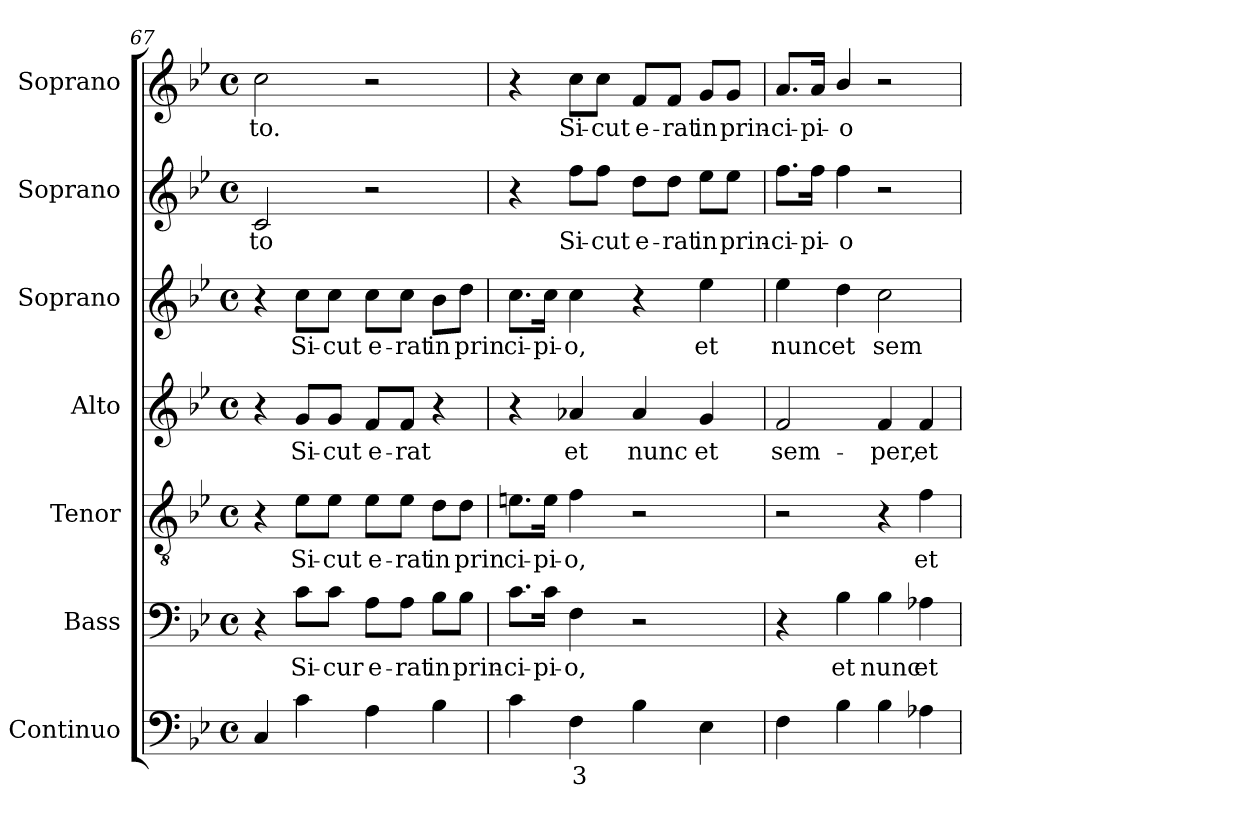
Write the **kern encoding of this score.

**kern	**text	**kern	**text	**kern	**text	**kern	**text	**kern	**text	**kern	**text	**kern	**text
*part7	*part7	*part6	*part6	*part5	*part5	*part4	*part4	*part3	*part3	*part2	*part2	*part1	*part1
*staff7	*staff7	*staff6	*staff6	*staff5	*staff5	*staff4	*staff4	*staff3	*staff3	*staff2	*staff2	*staff1	*staff1
*I"Continuo	*	*I"Bass	*	*I"Tenor	*	*I"Alto	*	*I"Soprano	*	*I"Soprano	*	*I"Soprano	*
*I'Cont.	*	*I'B.	*	*I'T.	*	*I'A.	*	*I'S.	*	*I'S.	*	*I'S.	*
*clefF4	*	*clefF4	*	*clefGv2	*	*clefG2	*	*clefG2	*	*clefG2	*	*clefG2	*
*	*	*	*	*ITrd7c12	*	*	*	*	*	*	*	*	*
*k[b-e-]	*	*k[b-e-]	*	*k[b-e-]	*	*k[b-e-]	*	*k[b-e-]	*	*k[b-e-]	*	*k[b-e-]	*
*B-:	*	*B-:	*	*B-:	*	*B-:	*	*B-:	*	*B-:	*	*B-:	*
*M4/4	*	*M4/4	*	*M4/4	*	*M4/4	*	*M4/4	*	*M4/4	*	*M4/4	*
*met(c)	*	*met(c)	*	*met(c)	*	*met(c)	*	*met(c)	*	*met(c)	*	*met(c)	*
=67	=67	=67	=67	=67	=67	=67	=67	=67	=67	=67	=67	=67	=67
!	!	!	!	!	!	!	!	!	!	!	!LO:LY:b:color=#000000	!	!
!	!	!	!	!	!	!	!	!	!	!	!	!	!LO:LY:b:color=#000000
4Ci/	.	4r	.	4r	.	4r	.	4r	.	2ci/	-to	2cci\	-to.
!	!	!	!LO:LY:b:color=#000000	!	!	!	!	!	!	!	!	!	!
!	!	!	!	!	!LO:LY:b:color=#000000	!	!	!	!	!	!	!	!
!	!	!	!	!	!	!	!LO:LY:b:color=#000000	!	!	!	!	!	!
!	!	!	!	!	!	!	!	!	!LO:LY:b:color=#000000	!	!	!	!
4ci\	.	8ci\L	Si-	8E-i\L	Si-	8gi/L	Si-	8cci\L	Si-	.	.	.	.
!	!	!	!LO:LY:b:color=#000000	!	!	!	!	!	!	!	!	!	!
!	!	!	!	!	!LO:LY:b:color=#000000	!	!	!	!	!	!	!	!
!	!	!	!	!	!	!	!LO:LY:b:color=#000000	!	!	!	!	!	!
!	!	!	!	!	!	!	!	!	!LO:LY:b:color=#000000	!	!	!	!
.	.	8ci\J	-cur	8E-i\J	-cut	8gi/J	-cut	8cci\J	-cut	.	.	.	.
!	!	!	!LO:LY:b:color=#000000	!	!	!	!	!	!	!	!	!	!
!	!	!	!	!	!LO:LY:b:color=#000000	!	!	!	!	!	!	!	!
!	!	!	!	!	!	!	!LO:LY:b:color=#000000	!	!	!	!	!	!
!	!	!	!	!	!	!	!	!	!LO:LY:b:color=#000000	!	!	!	!
4Ai\	.	8Ai\L	e-	8E-i\L	e-	8fi/L	e-	8cci\L	e-	2r	.	2r	.
!	!	!	!LO:LY:b:color=#000000	!	!	!	!	!	!	!	!	!	!
!	!	!	!	!	!LO:LY:b:color=#000000	!	!	!	!	!	!	!	!
!	!	!	!	!	!	!	!LO:LY:b:color=#000000	!	!	!	!	!	!
!	!	!	!	!	!	!	!	!	!LO:LY:b:color=#000000	!	!	!	!
.	.	8Ai\J	-rat	8E-i\J	-rat	8fi/J	-rat	8cci\J	-rat	.	.	.	.
!	!	!	!LO:LY:b:color=#000000	!	!	!	!	!	!	!	!	!	!
!	!	!	!	!	!LO:LY:b:color=#000000	!	!	!	!	!	!	!	!
!	!	!	!	!	!	!	!	!	!LO:LY:b:color=#000000	!	!	!	!
4B-i\	.	8B-i\L	in	8Di\L	in	4r	.	8b-i\L	in	.	.	.	.
!	!	!	!LO:LY:b:color=#000000	!	!	!	!	!	!	!	!	!	!
!	!	!	!	!	!LO:LY:b:color=#000000	!	!	!	!	!	!	!	!
!	!	!	!	!	!	!	!	!	!LO:LY:b:color=#000000	!	!	!	!
.	.	8B-i\J	prin-	8Di\J	prin	.	.	8ddi\J	prin	.	.	.	.
=68	=68	=68	=68	=68	=68	=68	=68	=68	=68	=68	=68	=68	=68
!	!	!	!LO:LY:b:color=#000000	!	!	!	!	!	!	!	!	!	!
!	!	!	!	!	!LO:LY:b:color=#000000	!	!	!	!	!	!	!	!
!	!	!	!	!	!	!	!	!	!LO:LY:b:color=#000000	!	!	!	!
4ci\	.	8.ci\L	-ci-	8.Eni\L	ci-	4r	.	8.cci\L	ci-	4r	.	4r	.
!	!	!	!LO:LY:b:color=#000000	!	!	!	!	!	!	!	!	!	!
!	!	!	!	!	!LO:LY:b:color=#000000	!	!	!	!	!	!	!	!
!	!	!	!	!	!	!	!	!	!LO:LY:b:color=#000000	!	!	!	!
.	.	16ci\Jk	-pi-	16Ei\Jk	-pi-	.	.	16cci\Jk	-pi-	.	.	.	.
!	!LO:LY:b:color=#000000	!	!	!	!	!	!	!	!	!	!	!	!
!	!	!	!LO:LY:b:color=#000000	!	!	!	!	!	!	!	!	!	!
!	!	!	!	!	!LO:LY:b:color=#000000	!	!	!	!	!	!	!	!
!	!	!	!	!	!	!	!LO:LY:b:color=#000000	!	!	!	!	!	!
!	!	!	!	!	!	!	!	!	!LO:LY:b:color=#000000	!	!	!	!
!	!	!	!	!	!	!	!	!	!	!	!LO:LY:b:color=#000000	!	!
!	!	!	!	!	!	!	!	!	!	!	!	!	!LO:LY:b:color=#000000
4Fi\	3	4Fi\	-o,	4Fi\	-o,	4a-Xi/	et	4cci\	-o,	8ffi\L	Si-	8cci\L	Si-
!	!	!	!	!	!	!	!	!	!	!	!LO:LY:b:color=#000000	!	!
!	!	!	!	!	!	!	!	!	!	!	!	!	!LO:LY:b:color=#000000
.	.	.	.	.	.	.	.	.	.	8ffi\J	-cut	8cci\J	-cut
!	!	!	!	!	!	!	!LO:LY:b:color=#000000	!	!	!	!	!	!
!	!	!	!	!	!	!	!	!	!	!	!LO:LY:b:color=#000000	!	!
!	!	!	!	!	!	!	!	!	!	!	!	!	!LO:LY:b:color=#000000
4B-i\	.	2r	.	2r	.	4a-i/	nunc	4r	.	8ddi\L	e-	8fi/L	e-
!	!	!	!	!	!	!	!	!	!	!	!LO:LY:b:color=#000000	!	!
!	!	!	!	!	!	!	!	!	!	!	!	!	!LO:LY:b:color=#000000
.	.	.	.	.	.	.	.	.	.	8ddi\J	-rat	8fi/J	-rat
!	!	!	!	!	!	!	!LO:LY:b:color=#000000	!	!	!	!	!	!
!	!	!	!	!	!	!	!	!	!LO:LY:b:color=#000000	!	!	!	!
!	!	!	!	!	!	!	!	!	!	!	!LO:LY:b:color=#000000	!	!
!	!	!	!	!	!	!	!	!	!	!	!	!	!LO:LY:b:color=#000000
4E-i\	.	.	.	.	.	4gi/	et	4ee-i\	et	8ee-i\L	in	8gi/L	in
!	!	!	!	!	!	!	!	!	!	!	!LO:LY:b:color=#000000	!	!
!	!	!	!	!	!	!	!	!	!	!	!	!	!LO:LY:b:color=#000000
.	.	.	.	.	.	.	.	.	.	8ee-i\J	prin-	8gi/J	prin-
!!LO:LB:g=z
=69	=69	=69	=69	=69	=69	=69	=69	=69	=69	=69	=69	=69	=69
!	!	!	!	!	!	!	!LO:LY:b:color=#000000	!	!	!	!	!	!
!	!	!	!	!	!	!	!	!	!LO:LY:b:color=#000000	!	!	!	!
!	!	!	!	!	!	!	!	!	!	!	!LO:LY:b:color=#000000	!	!
!	!	!	!	!	!	!	!	!	!	!	!	!	!LO:LY:b:color=#000000
4Fi\	.	4r	.	2r	.	2fi/	sem-	4ee-i\	nunc	8.ffi\L	-ci-	8.ai/L	-ci-
!	!	!	!	!	!	!	!	!	!	!	!LO:LY:b:color=#000000	!	!
!	!	!	!	!	!	!	!	!	!	!	!	!	!LO:LY:b:color=#000000
.	.	.	.	.	.	.	.	.	.	16ffi\Jk	-pi-	16ai/Jk	-pi-
!	!	!	!LO:LY:b:color=#000000	!	!	!	!	!	!	!	!	!	!
!	!	!	!	!	!	!	!	!	!LO:LY:b:color=#000000	!	!	!	!
!	!	!	!	!	!	!	!	!	!	!	!LO:LY:b:color=#000000	!	!
!	!	!	!	!	!	!	!	!	!	!	!	!	!LO:LY:b:color=#000000
4B-i\	.	4B-i\	et	.	.	.	.	4ddi\	et	4ffi\	-o	4b-i/	-o
!	!	!	!LO:LY:b:color=#000000	!	!	!	!	!	!	!	!	!	!
!	!	!	!	!	!	!	!LO:LY:b:color=#000000	!	!	!	!	!	!
!	!	!	!	!	!	!	!	!	!LO:LY:b:color=#000000	!	!	!	!
4B-i\	.	4B-i\	nunc	4r	.	4fi/	-per,	2cci\	sem-	2r	.	2r	.
!	!	!	!LO:LY:b:color=#000000	!	!	!	!	!	!	!	!	!	!
!	!	!	!	!	!LO:LY:b:color=#000000	!	!	!	!	!	!	!	!
!	!	!	!	!	!	!	!LO:LY:b:color=#000000	!	!	!	!	!	!
4A-Xi\	.	4A-Xi\	et	4Fi\	et	4fi/	et	.	.	.	.	.	.
=	=	=	=	=	=	=	=	=	=	=	=	=	=
*-	*-	*-	*-	*-	*-	*-	*-	*-	*-	*-	*-	*-	*-
